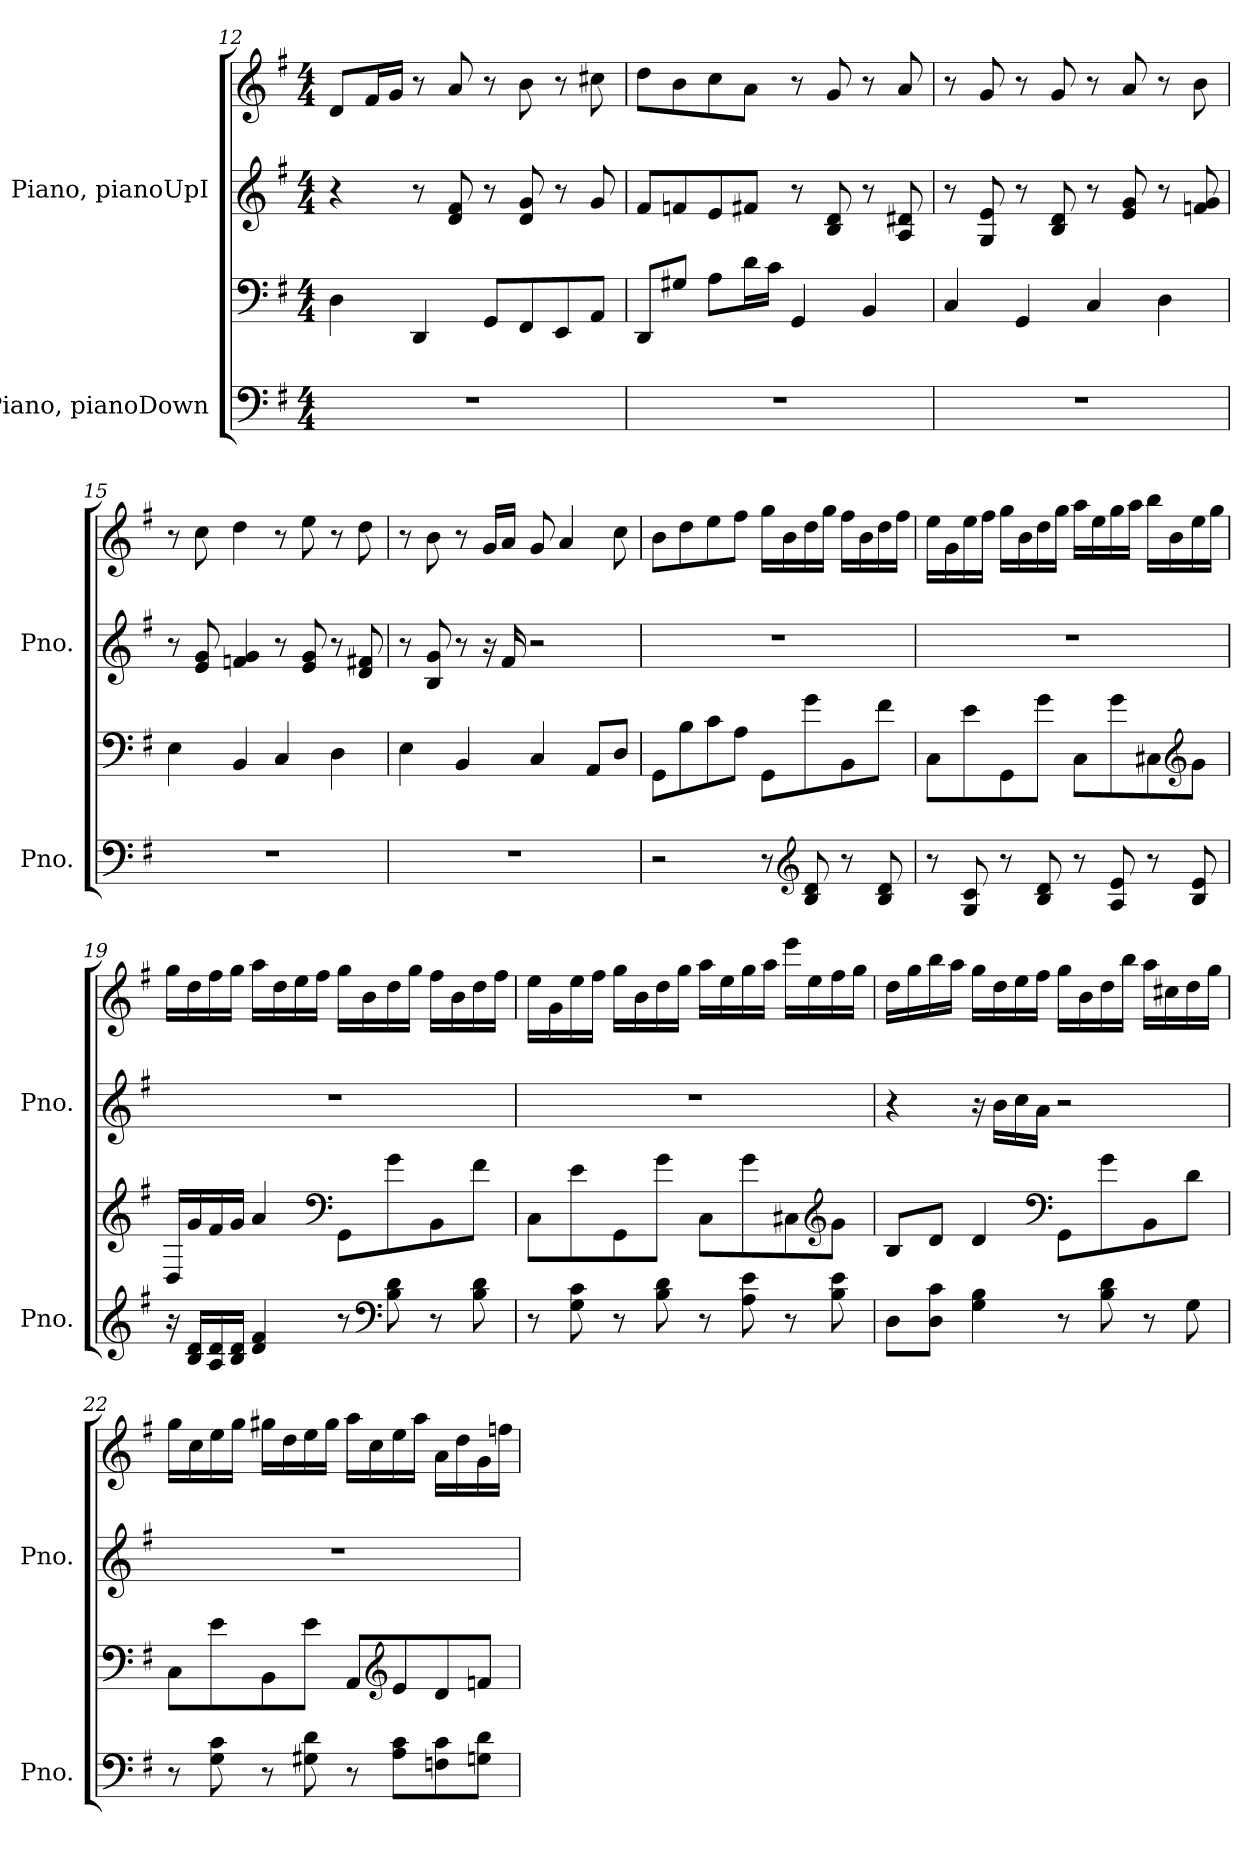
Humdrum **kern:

**kern	**kern	**kern	**kern
*part2	*part2	*part1	*part1
*staff4	*staff3	*staff2	*staff1
*I"Piano, pianoDown	*	*I"Piano, pianoUpI	*
*I'Pno.	*	*I'Pno.	*
!!LO:PB:g=z
*clefF4	*clefF4	*clefG2	*clefG2
*k[f#]	*k[f#]	*k[f#]	*k[f#]
*M4/4	*M4/4	*M4/4	*M4/4
=12	=12	=12	=12
1r	4D\	4r	8d/L
.	.	.	16f#/L
.	.	.	16g/JJ
.	4DD/	8r	8r
.	.	8d/ 8f#/	8a/
.	8GG/L	8r	8r
.	8FF#/	8d/ 8g/	8b\
.	8EE/	8r	8r
.	8AA/J	8g/	8cc#X\
=13	=13	=13	=13
1r	8DD/L	8f#/L	8dd\L
.	8G#X/J	8fn/	8b\
.	8A\L	8e/	8cc\
.	16d\L	8f#X/J	8a\J
.	16c\JJ	.	.
.	4GG/	8r	8r
.	.	8B/ 8d/	8g/
.	4BB/	8r	8r
.	.	8A/ 8d#X/	8a/
=14	=14	=14	=14
1r	4C/	8r	8r
.	.	8G/ 8e/	8g/
.	4GG/	8r	8r
.	.	8B/ 8d/	8g/
.	4C/	8r	8r
.	.	8e/ 8g/	8a/
.	4D\	8r	8r
.	.	8fn/ 8g/	8b\
!!LO:LB:g=z
=15	=15	=15	=15
1r	4E\	8r	8r
.	.	8e/ 8g/	8cc\
.	4BB/	4fn/ 4g/	4dd\
.	4C/	8r	8r
.	.	8e/ 8g/	8ee\
.	4D\	8r	8r
.	.	8d/ 8f#X/	8dd\
=16	=16	=16	=16
1r	4E\	8r	8r
.	.	8B/ 8g/	8b\
.	4BB/	8r	8r
.	.	16r	16g/LL
.	.	16f#/	16a/JJ
.	4C/	2r	8g/
.	.	.	4a/
.	8AA/L	.	.
.	8D/J	.	8cc\
=17	=17	=17	=17
2r	8GG\L	1r	8b\L
.	8B\	.	8dd\
.	8c\	.	8ee\
.	8A\J	.	8ff#\J
8r	8GG\L	.	16gg\LL
.	.	.	16b\
*clefG2	*	*	*
8B/ 8d/	8g\	.	16dd\
.	.	.	16gg\JJ
8r	8BB\	.	16ff#\LL
.	.	.	16b\
8B/ 8d/	8f#\J	.	16dd\
.	.	.	16ff#\JJ
!!LO:LB:g=z
=18	=18	=18	=18
8r	8C\L	1r	16ee\LL
.	.	.	16g\
8G/ 8c/	8e\	.	16ee\
.	.	.	16ff#\JJ
8r	8GG\	.	16gg\LL
.	.	.	16b\
8B/ 8d/	8g\J	.	16dd\
.	.	.	16gg\JJ
8r	8C\L	.	16aa\LL
.	.	.	16ee\
8A/ 8e/	8g\	.	16gg\
.	.	.	16aa\JJ
8r	8C#X\	.	16bb\LL
.	.	.	16b\
*	*clefG2	*	*
8B/ 8e/	8g\J	.	16ee\
.	.	.	16gg\JJ
=19	=19	=19	=19
16r	16D/LL	1r	16gg\LL
16B/ 16d/LL	16g/	.	16dd\
16A/ 16d/	16f#/	.	16ff#\
16B/ 16d/JJ	16g/JJ	.	16gg\JJ
4d/ 4f#/	4a/	.	16aa\LL
.	.	.	16dd\
.	.	.	16ee\
.	.	.	16ff#\JJ
*	*clefF4	*	*
8r	8GG\L	.	16gg\LL
.	.	.	16b\
*clefF4	*	*	*
8B\ 8d\	8g\	.	16dd\
.	.	.	16gg\JJ
8r	8BB\	.	16ff#\LL
.	.	.	16b\
8B\ 8d\	8f#\J	.	16dd\
.	.	.	16ff#\JJ
!!LO:PB:g=z
=20	=20	=20	=20
8r	8C\L	1r	16ee\LL
.	.	.	16g\
8G\ 8c\	8e\	.	16ee\
.	.	.	16ff#\JJ
8r	8GG\	.	16gg\LL
.	.	.	16b\
8B\ 8d\	8g\J	.	16dd\
.	.	.	16gg\JJ
8r	8C\L	.	16aa\LL
.	.	.	16ee\
8A\ 8e\	8g\	.	16gg\
.	.	.	16aa\JJ
8r	8C#X\	.	16eee\LL
.	.	.	16ee\
*	*clefG2	*	*
8B\ 8e\	8g\J	.	16ff#\
.	.	.	16gg\JJ
=21	=21	=21	=21
8D\L	8B/L	4r	16dd\LL
.	.	.	16gg\
8D\ 8c\J	8d/J	.	16bb\
.	.	.	16aa\JJ
4G\ 4B\	4d/	16r	16gg\LL
.	.	16b\LL	16dd\
.	.	16cc\	16ee\
.	.	16a\JJ	16ff#\JJ
*	*clefF4	*	*
8r	8GG\L	2r	16gg\LL
.	.	.	16b\
8B\ 8d\	8g\	.	16dd\
.	.	.	16bb\JJ
8r	8BB\	.	16aa\LL
.	.	.	16cc#X\
8G\	8d\J	.	16dd\
.	.	.	16gg\JJ
!!LO:LB:g=z
=22	=22	=22	=22
8r	8C\L	1r	16gg\LL
.	.	.	16cc\
8G\ 8c\	8e\	.	16ee\
.	.	.	16gg\JJ
8r	8BB\	.	16gg#X\LL
.	.	.	16dd\
8G#X\ 8d\	8e\J	.	16ee\
.	.	.	16gg#\JJ
8r	8AA/L	.	16aa\LL
.	.	.	16cc\
*	*clefG2	*	*
8A\ 8c\L	8e/	.	16ee\
.	.	.	16aa\JJ
8Fn\ 8c\	8d/	.	16a\LL
.	.	.	16dd\
8Gn\ 8d\J	8fn/J	.	16g\
.	.	.	16ffn\JJ
=	=	=	=
*-	*-	*-	*-
